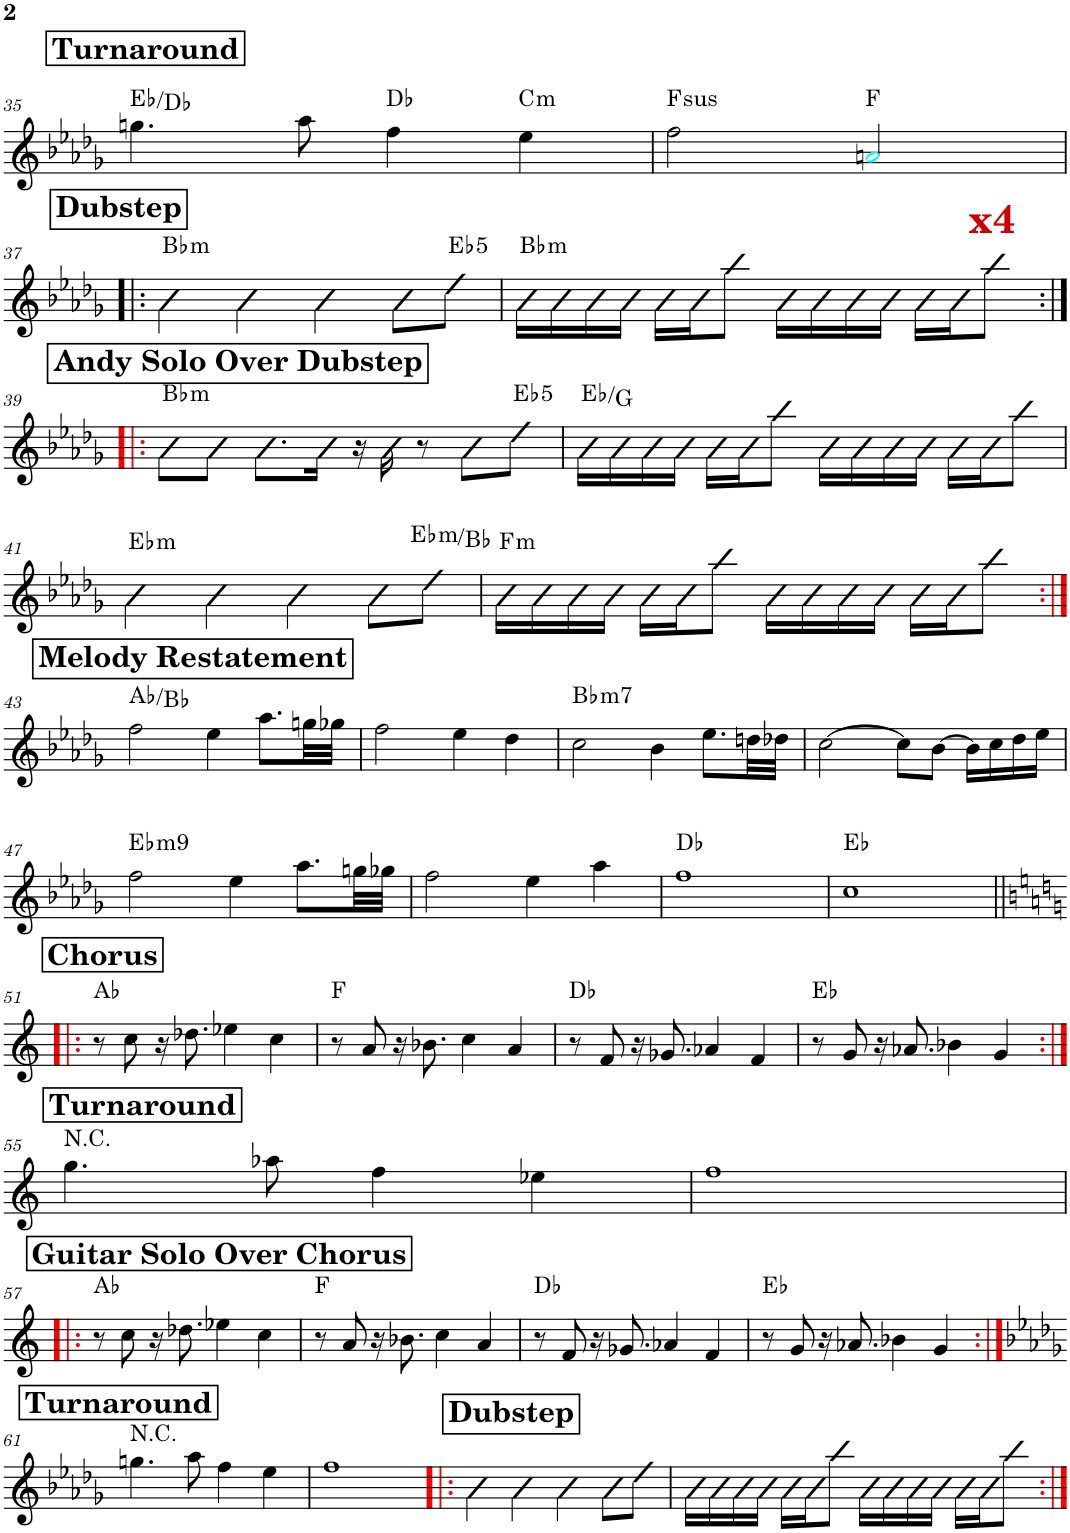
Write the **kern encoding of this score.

**kern	**harte
*part1	*part1
*staff1	*
*I"Piano	*
*I'Pno.	*
!!LO:PB:g=z
*clefG2	*
*k[b-e-a-d-g-]	*
*M4/4	*
!!LO:REH:place=s1:a:B:cj:fs=14:t=Turnaround
=35	=35
4.ggn\	Eb:maj/b7
8aa-\	.
4ff\	Db:maj
!	!LO:H:kt=m
4ee-\	C:min
=36	=36
!	!LO:H:kt=sus
2ff\	F:sus4
2ani/	F:maj
!!LO:LB:g=z
!!LO:REH:place=s1:a:B:cj:fs=14:t=Dubstep
=37!|:	=37!|:
!	!LO:H:kt=m
4b-\	Bb:min
4b-\	.
4b-\	.
8b-\L	.
!	!LO:H:kt=5
8ee-\J	Eb:(1,5)
=38	=38
!	!LO:H:kt=m
16b-\LL	Bb:min
16b-\	.
16b-\	.
16b-\JJ	.
16b-\LL	.
16b-\J	.
8bb-\J	.
16b-\LL	.
16b-\	.
16b-\	.
16b-\JJ	.
16b-\LL	.
16b-\J	.
!LO:TX:a:B:color=#D00000:t=x4	!
8bb-\J	.
!!LO:LB:g=z
!!LO:REH:place=s1:a:B:cj:fs=14:t=Andy Solo Over Dubstep
=39:|!|:	=39:|!|:
!	!LO:H:kt=m
8b-\L	Bb:min
8b-\J	.
8.b-\L	.
16b-\Jk	.
16r	.
16b-\	.
8r	.
8b-\L	.
!	!LO:H:kt=5
8ee-\J	Eb:(1,5)
=40	=40
16b-\LL	Eb:maj/3
16b-\	.
16b-\	.
16b-\JJ	.
16b-\LL	.
16b-\J	.
8bb-\J	.
16b-\LL	.
16b-\	.
16b-\	.
16b-\JJ	.
16b-\LL	.
16b-\J	.
8bb-\J	.
!!LO:LB:g=z
=41	=41
!	!LO:H:kt=m
4b-\	Eb:min
4b-\	.
4b-\	.
8b-\L	.
!	!LO:H:kt=m
8ee-\J	Eb:min/5
=42	=42
!	!LO:H:kt=m
16b-\LL	F:min
16b-\	.
16b-\	.
16b-\JJ	.
16b-\LL	.
16b-\J	.
8bb-\J	.
16b-\LL	.
16b-\	.
16b-\	.
16b-\JJ	.
16b-\LL	.
16b-\J	.
8bb-\J	.
!!LO:LB:g=z
!!LO:REH:place=s1:a:B:cj:fs=14:t=Melody Restatement
=43:|!	=43:|!
2ff\	Ab:maj/2
4ee-\	.
8.aa-\L	.
32ggn\LL	.
32gg-X\JJJ	.
=44	=44
2ff\	.
4ee-\	.
4dd-\	.
=45	=45
!	!LO:H:kt=m7
2cc\	Bb:min7
4b-\	.
8.ee-\L	.
32ddn\LL	.
32dd-X\JJJ	.
=46	=46
[2cc\	.
8cc\L]	.
[8b-\J	.
16b-\LL]	.
16cc\	.
16dd-\	.
16ee-\JJ	.
!!LO:LB:g=z
=47	=47
!	!LO:H:kt=m9
2ff\	Eb:min9
4ee-\	.
8.aa-\L	.
32ggn\LL	.
32gg-X\JJJ	.
=48	=48
2ff\	.
4ee-\	.
4aa-\	.
=49	=49
1ff	Db:maj
=50	=50
1cc	Eb:maj
!!LO:LB:g=z
!!LO:REH:place=s1:a:B:cj:fs=14:t=Chorus
=51!|:	=51!|:
*k[]	*
8r	Ab:maj
8cc\	.
16r	.
8.dd-X\	.
4ee-X\	.
4cc\	.
=52	=52
8r	F:maj
8a/	.
16r	.
8.b-X\	.
4cc\	.
4a/	.
=53	=53
8r	Db:maj
8f/	.
16r	.
8.g-X/	.
4a-X/	.
4f/	.
=54	=54
8r	Eb:maj
8g/	.
16r	.
8.a-X/	.
4b-X\	.
4g/	.
!!LO:LB:g=z
!!LO:REH:place=s1:a:B:cj:fs=14:t=Turnaround
=55:|!	=55:|!
!	!LO:H:kt=N.C.
4.gg\	N
8aa-X\	.
4ff\	.
4ee-X\	.
=56	=56
1ff	.
!!LO:LB:g=z
!!LO:REH:place=s1:a:B:cj:fs=14:t=Guitar Solo Over Chorus
=57!|:	=57!|:
8r	Ab:maj
8cc\	.
16r	.
8.dd-X\	.
4ee-X\	.
4cc\	.
=58	=58
8r	F:maj
8a/	.
16r	.
8.b-X\	.
4cc\	.
4a/	.
=59	=59
8r	Db:maj
8f/	.
16r	.
8.g-X/	.
4a-X/	.
4f/	.
=60	=60
8r	Eb:maj
8g/	.
16r	.
8.a-X/	.
4b-X\	.
4g/	.
!!LO:LB:g=z
!!LO:REH:place=s1:a:B:cj:fs=14:t=Turnaround
=61:|!	=61:|!
*k[b-e-a-d-g-]	*
!	!LO:H:kt=N.C.
4.ggn\	N
8aa-\	.
4ff\	.
4ee-\	.
=62	=62
1ff	.
!!LO:REH:place=s1:a:B:cj:fs=14:t=Dubstep
=63!|:	=63!|:
4b-\	.
4b-\	.
4b-\	.
8b-\L	.
8ee-\J	.
=64	=64
16b-\LL	.
16b-\	.
16b-\	.
16b-\JJ	.
16b-\LL	.
16b-\J	.
8bb-\J	.
16b-\LL	.
16b-\	.
16b-\	.
16b-\JJ	.
16b-\LL	.
16b-\J	.
8bb-\J	.
=:|!	=:|!
*-	*-
